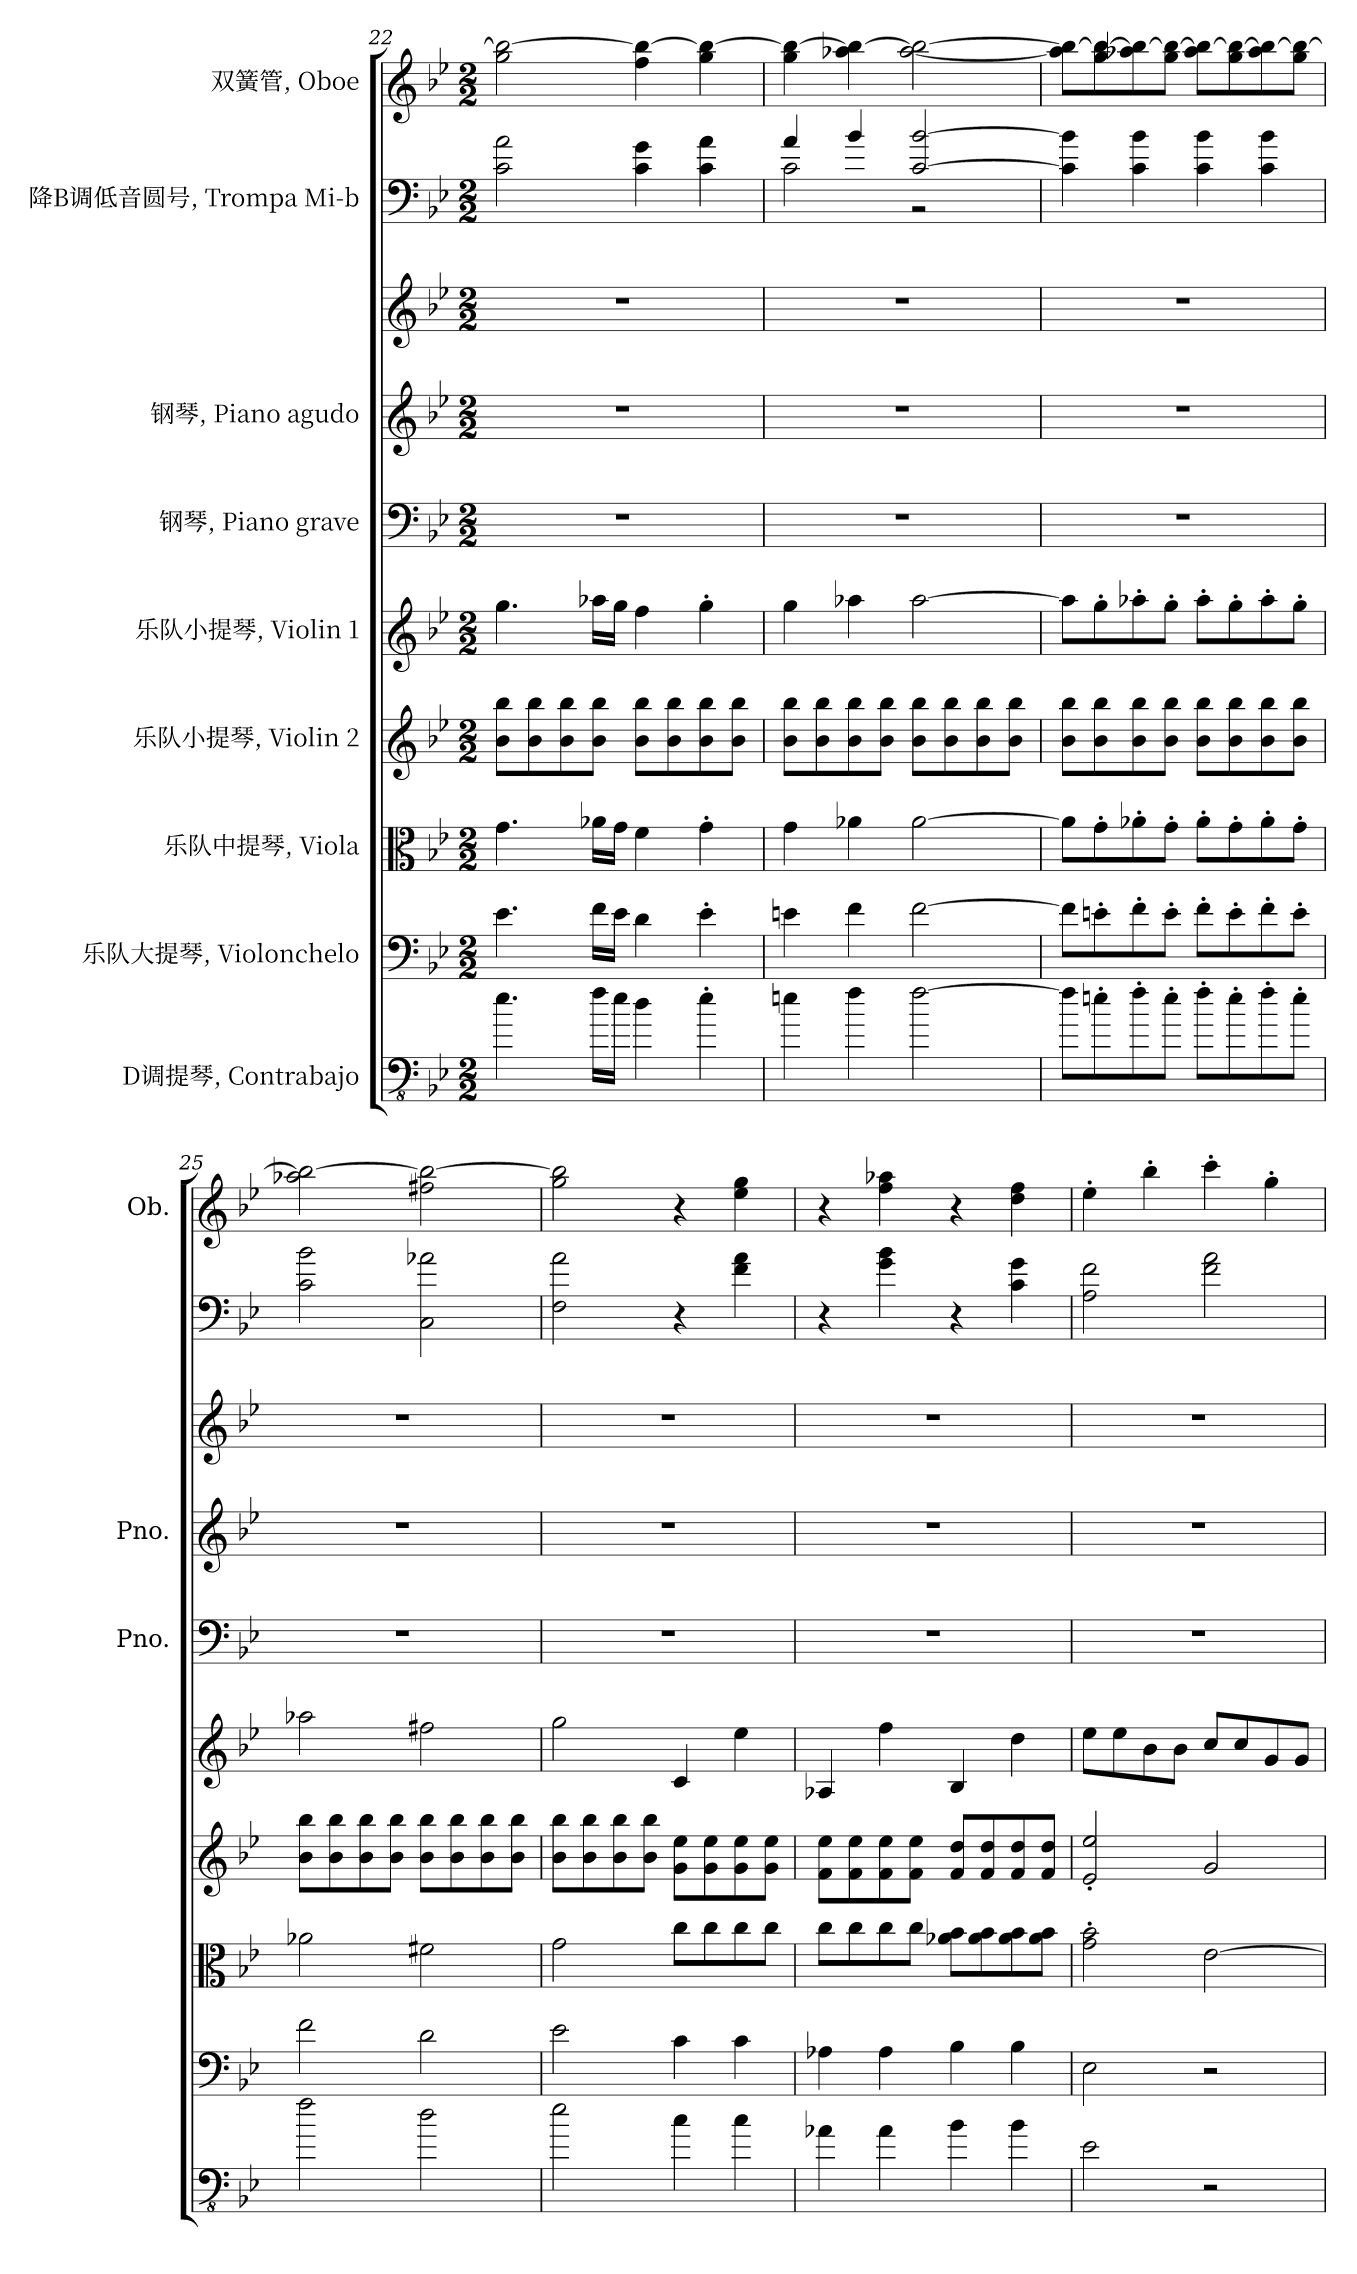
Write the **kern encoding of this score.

**kern	**kern	**kern	**kern	**kern	**kern	**kern	**kern	**kern	**kern
*part9	*part8	*part7	*part6	*part5	*part4	*part3	*part3	*part2	*part1
*staff10	*staff9	*staff8	*staff7	*staff6	*staff5	*staff4	*staff3	*staff2	*staff1
*I"D调提琴, Contrabajo	*I"乐队大提琴, Violonchelo	*I"乐队中提琴, Viola	*I"乐队小提琴, Violin 2	*I"乐队小提琴, Violin 1	*I"钢琴, Piano grave	*I"钢琴, Piano agudo	*	*I"降B调低音圆号, Trompa Mi-b	*I"双簧管, Oboe
*	*	*	*	*	*I'Pno.	*I'Pno.	*	*	*I'Ob.
!!LO:PB:g=z
*clefFv4	*clefF4	*clefC3	*clefG2	*clefG2	*clefF4	*clefG2	*clefG2	*clefF4	*clefG2
*ITrd7c12	*	*	*	*	*	*	*	*ITrd1c2	*
*k[b-e-]	*k[b-e-]	*k[b-e-]	*k[b-e-]	*k[b-e-]	*k[b-e-]	*k[b-e-]	*k[b-e-]	*k[b-e-a-d-]	*k[b-e-]
*M2/2	*M2/2	*M2/2	*M2/2	*M2/2	*M2/2	*M2/2	*M2/2	*M2/2	*M2/2
=22	=22	=22	=22	=22	=22	=22	=22	=22	=22
4.E-\	4.e-\	4.g\	8b-\ 8bb-\L	4.gg\	1r	1r	1r	2B-\ 2g\	2gg\ 2bb-\_
.	.	.	8b-\ 8bb-\	.	.	.	.	.	.
.	.	.	8b-\ 8bb-\	.	.	.	.	.	.
16F\LL	16f\LL	16a-X\LL	8b-\ 8bb-\J	16aa-X\LL	.	.	.	.	.
16E-\JJ	16e-\JJ	16g\JJ	.	16gg\JJ	.	.	.	.	.
4D\	4d\	4f\	8b-\ 8bb-\L	4ff\	.	.	.	4B-\ 4f\	4ff\ 4bb-\_
.	.	.	8b-\ 8bb-\	.	.	.	.	.	.
4E-'\	4e-'\	4g'\	8b-\ 8bb-\	4gg'\	.	.	.	4B-\ 4g\	4gg\ 4bb-\_
.	.	.	8b-\ 8bb-\J	.	.	.	.	.	.
=23	=23	=23	=23	=23	=23	=23	=23	=23	=23
*	*	*	*	*	*	*	*	*^	*
4En\	4en\	4g\	8b-\ 8bb-\L	4gg\	1r	1r	1r	4g/	2B-\	4gg\ 4bb-\_
.	.	.	8b-\ 8bb-\	.	.	.	.	.	.	.
4F\	4f\	4a-X\	8b-\ 8bb-\	4aa-X\	.	.	.	4a-/	.	4aa-X\ 4bb-\_
.	.	.	8b-\ 8bb-\J	.	.	.	.	.	.	.
[2F\	[2f\	[2a-\	8b-\ 8bb-\L	[2aa-\	.	.	.	[2B-/ [2a-/	2r	[2aa-\ 2bb-\_
.	.	.	8b-\ 8bb-\	.	.	.	.	.	.	.
.	.	.	8b-\ 8bb-\	.	.	.	.	.	.	.
.	.	.	8b-\ 8bb-\J	.	.	.	.	.	.	.
*	*	*	*	*	*	*	*	*v	*v	*
=24	=24	=24	=24	=24	=24	=24	=24	=24	=24
8F\L]	8f\L]	8a-\L]	8b-\ 8bb-\L	8aa-\L]	1r	1r	1r	4B-\] 4a-\]	8aa-\] 8bb-\_L
8En'\	8en'\	8g'\	8b-\ 8bb-\	8gg'\	.	.	.	.	8gg\ 8bb-\_
8F'\	8f'\	8a-X'\	8b-\ 8bb-\	8aa-X'\	.	.	.	4B-\ 4a-\	8aa-X\ 8bb-\_
8E'\J	8e'\J	8g'\J	8b-\ 8bb-\J	8gg'\J	.	.	.	.	8gg\ 8bb-\_J
8F'\L	8f'\L	8a-'\L	8b-\ 8bb-\L	8aa-'\L	.	.	.	4B-\ 4a-\	8aa-\ 8bb-\_L
8E'\	8e'\	8g'\	8b-\ 8bb-\	8gg'\	.	.	.	.	8gg\ 8bb-\_
8F'\	8f'\	8a-'\	8b-\ 8bb-\	8aa-'\	.	.	.	4B-\ 4a-\	8aa-\ 8bb-\_
8E'\J	8e'\J	8g'\J	8b-\ 8bb-\J	8gg'\J	.	.	.	.	8gg\ 8bb-\_J
!!LO:PB:g=z
=25	=25	=25	=25	=25	=25	=25	=25	=25	=25
2F\	2f\	2a-X\	8b-\ 8bb-\L	2aa-X\	1r	1r	1r	2B-\ 2a-\	2aa-X\ 2bb-\_
.	.	.	8b-\ 8bb-\	.	.	.	.	.	.
.	.	.	8b-\ 8bb-\	.	.	.	.	.	.
.	.	.	8b-\ 8bb-\J	.	.	.	.	.	.
2D\	2d\	2f#X\	8b-\ 8bb-\L	2ff#X\	.	.	.	2BB-\ 2g-X\	2ff#X\ 2bb-\_
.	.	.	8b-\ 8bb-\	.	.	.	.	.	.
.	.	.	8b-\ 8bb-\	.	.	.	.	.	.
.	.	.	8b-\ 8bb-\J	.	.	.	.	.	.
=26	=26	=26	=26	=26	=26	=26	=26	=26	=26
2E-\	2e-\	2g\	8b-\ 8bb-\L	2gg\	1r	1r	1r	2E-\ 2g\	2gg\ 2bb-\]
.	.	.	8b-\ 8bb-\	.	.	.	.	.	.
.	.	.	8b-\ 8bb-\	.	.	.	.	.	.
.	.	.	8b-\ 8bb-\J	.	.	.	.	.	.
4C\	4c\	8cc\L	8g\ 8ee-\L	4c/	.	.	.	4r	4r
.	.	8cc\	8g\ 8ee-\	.	.	.	.	.	.
4C\	4c\	8cc\	8g\ 8ee-\	4ee-\	.	.	.	4e-\ 4g\	4ee-\ 4gg\
.	.	8cc\J	8g\ 8ee-\J	.	.	.	.	.	.
=27	=27	=27	=27	=27	=27	=27	=27	=27	=27
4AA-X\	4A-X\	8cc\L	8f\ 8ee-\L	4A-X/	1r	1r	1r	4r	4r
.	.	8cc\	8f\ 8ee-\	.	.	.	.	.	.
4AA-\	4A-\	8cc\	8f\ 8ee-\	4ff\	.	.	.	4f\ 4a-\	4ff\ 4aa-X\
.	.	8cc\J	8f\ 8ee-\J	.	.	.	.	.	.
4BB-\	4B-\	8a-X\ 8b-\L	8f/ 8dd/L	4B-/	.	.	.	4r	4r
.	.	8a-\ 8b-\	8f/ 8dd/	.	.	.	.	.	.
4BB-\	4B-\	8a-\ 8b-\	8f/ 8dd/	4dd\	.	.	.	4B-\ 4f\	4dd\ 4ff\
.	.	8a-\ 8b-\J	8f/ 8dd/J	.	.	.	.	.	.
!!LO:PB:g=z
=28	=28	=28	=28	=28	=28	=28	=28	=28	=28
*	*	*	*	*	*	*	*	*	*MM220
2EE-\	2E-\	2g\' 2b-\'	2e-/' 2ee-/'	8ee-\L	1r	1r	1r	2G\ 2e-\	4ee-'\
.	.	.	.	8ee-\	.	.	.	.	.
.	.	.	.	8b-\	.	.	.	.	4bb-'\
.	.	.	.	8b-\J	.	.	.	.	.
2r	2r	[2e-\	2g/	8cc/L	.	.	.	2e-\ 2g\	4ccc'\
.	.	.	.	8cc/	.	.	.	.	.
.	.	.	.	8g/	.	.	.	.	4gg'\
.	.	.	.	8g/J	.	.	.	.	.
=	=	=	=	=	=	=	=	=	=
*-	*-	*-	*-	*-	*-	*-	*-	*-	*-
